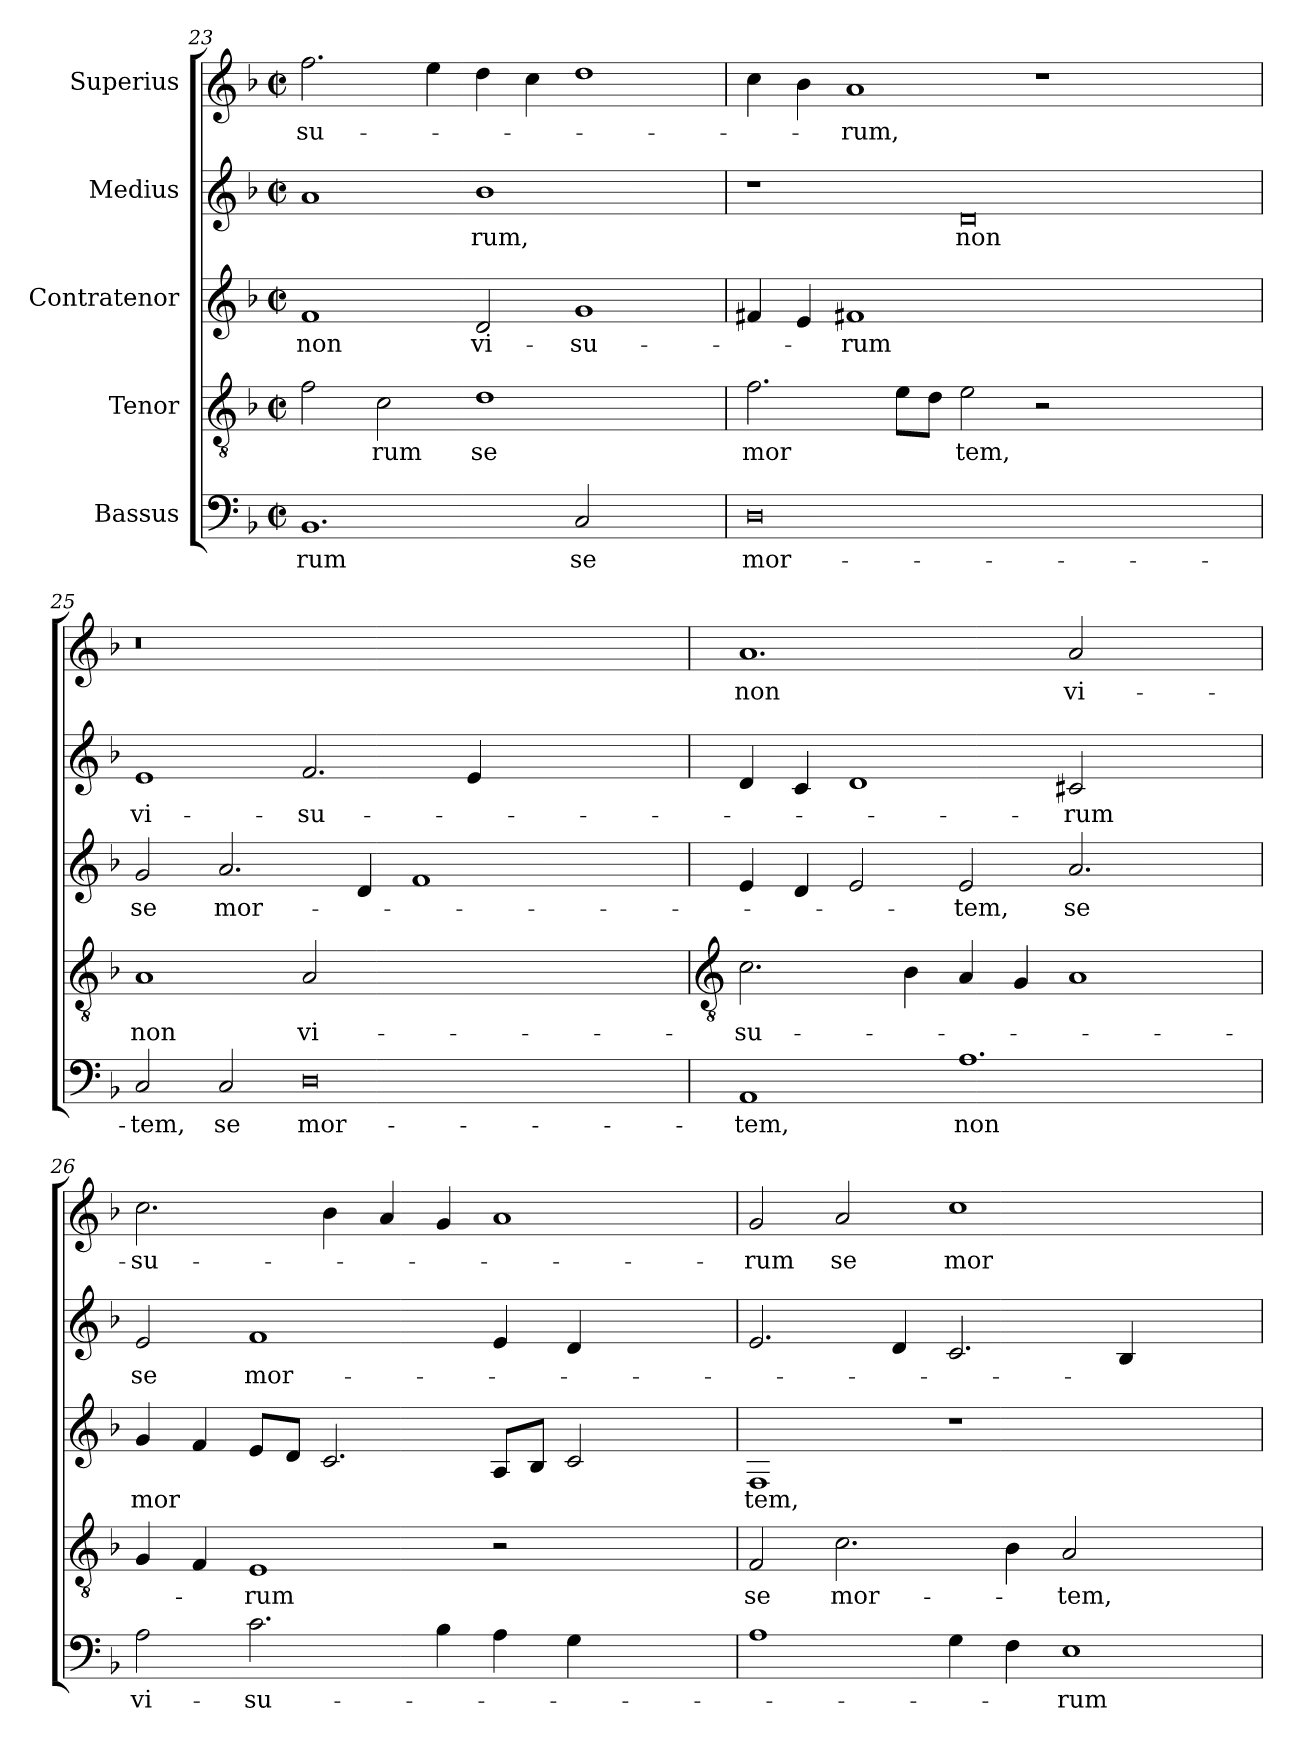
**kern	**text	**kern	**text	**kern	**text	**kern	**text	**kern	**text
*part5	*part5	*part4	*part4	*part3	*part3	*part2	*part2	*part1	*part1
*staff5	*staff5	*staff4	*staff4	*staff3	*staff3	*staff2	*staff2	*staff1	*staff1
*I"Bassus	*	*I"Tenor	*	*I"Contratenor	*	*I"Medius	*	*I"Superius	*
*clefF4	*	*clefGv2	*	*clefG2	*	*clefG2	*	*clefG2	*
*k[b-]	*	*k[b-]	*	*k[b-]	*	*k[b-]	*	*k[b-]	*
*F:	*	*F:	*	*F:	*	*F:	*	*F:	*
*M4/2	*	*M4/2	*	*M4/2	*	*M4/2	*	*M4/2	*
*met(c|)	*	*met(c|)	*	*met(c|)	*	*met(c|)	*	*met(c|)	*
=23	=23	=23	=23	=23	=23	=23	=23	=23	=23
!	!LO:LY:b	!	!	!	!LO:LY:b	!	!	!	!LO:LY:b
*	*	*	*	*	*	*	*	*^	*
1.BB-	-rum	2f	.	1f	non	1a	.	2.ff	1ryy	-su-
!	!	!	!LO:LY:b	!	!	!	!	!	!	!
.	.	2c	-rum	.	.	.	.	.	.	.
.	.	.	.	.	.	.	.	4ee	.	.
!	!	!	!LO:LY:b	!	!LO:LY:b	!	!LO:LY:b	!	!	!
.	.	1d	se	2d	vi-	1b-	-rum,	4dd	1.ryy	.
.	.	.	.	.	.	.	.	4cc	.	.
!	!LO:LY:b	!	!	!	!LO:LY:b	!	!	!	!	!
2C	se	.	.	1g	-su-	.	.	1dd	.	.
2ryy	.	2ryy	.	.	.	2ryy	.	.	.	.
=24	=24	=24	=24	=24	=24	=24	=24	=24	=24	=24
!	!LO:LY:b	!	!LO:LY:b	!	!	!	!	!	!	!
0D	mor-	2.f	mor	4f#X	.	1r	.	4cc	2ryy	.
.	.	.	.	4e	.	.	.	4b-	.	.
!	!	!	!	!	!LO:LY:b	!	!	!	!	!LO:LY:b
.	.	.	.	1f#X	-rum	.	.	1a	1ryy	-rum,
.	.	8eL	.	.	.	.	.	.	.	.
.	.	8dJ	.	.	.	.	.	.	.	.
!	!	!	!LO:LY:b	!	!	!	!LO:LY:b	!	!	!
.	.	2e	tem,	.	.	0d	non	.	.	.
.	.	2r	.	1.ryy	.	.	.	1r	1.ryy	.
1ryy	.	1ryy	.	.	.	.	.	.	.	.
.	.	.	.	.	.	.	.	2ryy	.	.
!!LO:LB:g=z	!!
=25	=25	=25	=25	=25	=25	=25	=25	=25	=25	=25
!	!LO:LY:b	!	!LO:LY:b	!	!LO:LY:b	!	!LO:LY:b	!	!	!
2C	-tem,	1A	non	2g	se	1e	vi-	0r	0ryy	.
!	!LO:LY:b	!	!	!	!LO:LY:b	!	!	!	!	!
2C	se	.	.	2.a	mor-	.	.	.	.	.
!	!LO:LY:b	!	!LO:LY:b	!	!	!	!LO:LY:b	!	!	!
0D	mor-	2A	vi-	.	.	2.f	-su-	.	.	.
.	.	.	.	4d	.	.	.	.	.	.
.	.	1.ryy	.	1f	.	.	.	.	.	.
.	.	.	.	.	.	4e	.	.	.	.
.	.	.	.	.	.	1ryy	.	1ryy	1ryy	.
.	.	.	.	2ryy	.	.	.	.	.	.
!!LO:LB:g=z	!!
=25A	=25A	=25A	=25A	=25A	=25A	=25A	=25A	=25A	=25A	=25A
*	*	*clefGv2	*	*	*	*	*	*	*	*
!	!LO:LY:b	!	!LO:LY:b	!	!	!	!	!	!	!LO:LY:b
1AA	-tem,	2.c	-su-	4e	.	4d	.	1.a	0ryy	non
.	.	.	.	4d	.	4c	.	.	.	.
.	.	.	.	2e	.	1d	.	.	.	.
.	.	4B-	.	.	.	.	.	.	.	.
!	!LO:LY:b	!	!	!	!LO:LY:b	!	!	!	!	!
1.A	non	4A	.	2e	-tem,	.	.	.	.	.
.	.	4G	.	.	.	.	.	.	.	.
!	!	!	!	!	!LO:LY:b	!	!LO:LY:b	!	!	!LO:LY:b
.	.	1A	.	2.a	se	2c#X	-rum	2a	.	vi-
.	.	.	.	.	.	2ryy	.	2ryy	2ryy	.
.	.	.	.	4ryy	.	.	.	.	.	.
=26A	=26A	=26A	=26A	=26A	=26A	=26A	=26A	=26A	=26A	=26A
!	!LO:LY:b	!	!	!	!LO:LY:b	!	!LO:LY:b	!	!	!LO:LY:b
2A	vi-	4G	.	4g	mor	2e	se	2.cc	0ryy	-su-
.	.	4F	.	4f	.	.	.	.	.	.
!	!LO:LY:b	!	!LO:LY:b	!	!	!	!LO:LY:b	!	!	!
2.c	-su-	1E	-rum	8eL	.	1f	mor-	.	.	.
.	.	.	.	8dJ	.	.	.	.	.	.
.	.	.	.	2.c	.	.	.	4b-	.	.
.	.	.	.	.	.	.	.	4a	.	.
4B-	.	.	.	.	.	.	.	4g	.	.
4A	.	2r	.	8AL	.	4e	.	1a	.	.
.	.	.	.	8B-J	.	.	.	.	.	.
4G	.	.	.	2c	.	4d	.	.	.	.
2ryy	.	2ryy	.	.	.	2ryy	.	.	2ryy	.
.	.	.	.	4ryy	.	.	.	.	.	.
=27A	=27A	=27A	=27A	=27A	=27A	=27A	=27A	=27A	=27A	=27A
!	!	!	!LO:LY:b	!	!LO:LY:b	!	!	!	!	!LO:LY:b
1A	.	2F	se	1F	tem,	2.e	.	2g	0ryy	-rum
!	!	!	!LO:LY:b	!	!	!	!	!	!	!LO:LY:b
.	.	2.c	mor-	.	.	.	.	2a	.	se
.	.	.	.	.	.	4d	.	.	.	.
!	!	!	!	!	!	!	!	!	!	!LO:LY:b
4G	.	.	.	1r	.	2.c	.	1cc	.	mor-
4F	.	4B-	.	.	.	.	.	.	.	.
!	!LO:LY:b	!	!LO:LY:b	!	!	!	!	!	!	!
1E	-rum	2A	-tem,	.	.	.	.	.	.	.
.	.	.	.	.	.	4B-	.	.	.	.
.	.	2ryy	.	2ryy	.	2ryy	.	2ryy	2ryy	.
*	*	*	*	*	*	*	*	*v	*v	*
=	=	=	=	=	=	=	=	=	=
*-	*-	*-	*-	*-	*-	*-	*-	*-	*-
